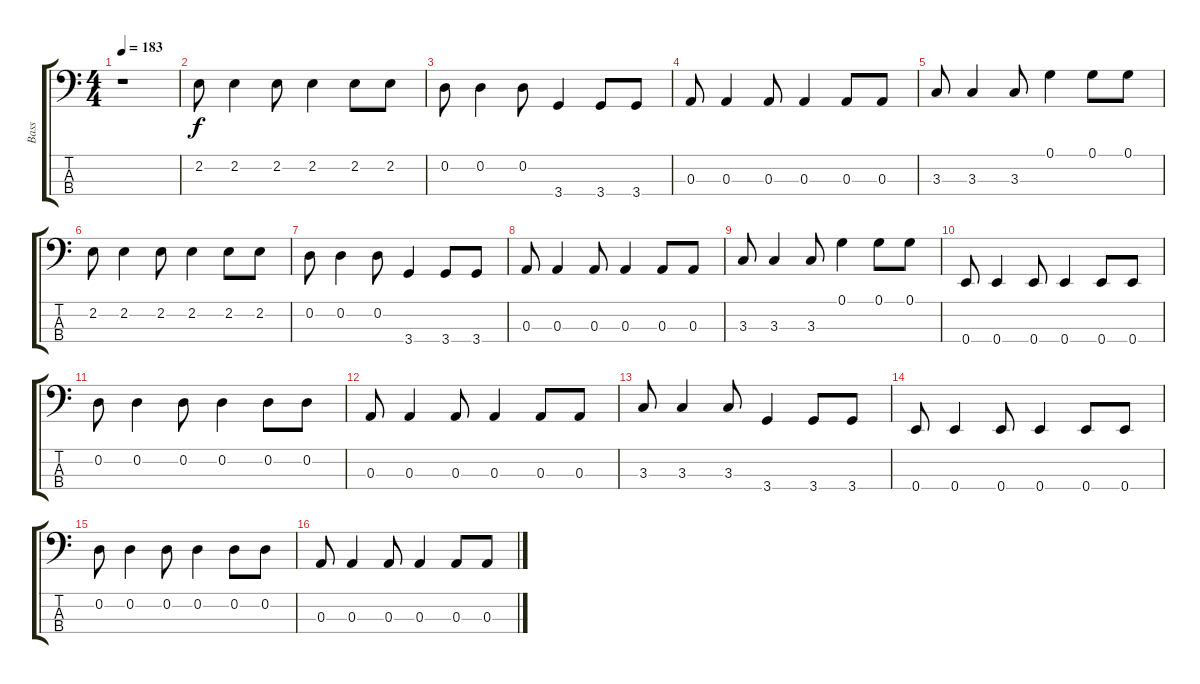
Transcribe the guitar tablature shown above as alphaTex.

\track ("Bass" "Bass") {instrument electricbasspick}
\staff {score tabs}
\tuning (G2 D2 A1 E1) {hide}
\ts (4 4)
\tempo 183
\clef f4
\ks c
r.1{dy f instrument electricbasspick} |
2.2.8 2.2.4 2.2.8 2.2.4 2.2.8 2.2.8 |
0.2.8 0.2.4 0.2.8 3.4.4 3.4.8 3.4.8 |
0.3.8 0.3.4 0.3.8 0.3.4 0.3.8 0.3.8 |
3.3.8 3.3.4 3.3.8 0.1.4 0.1.8 0.1.8 |
2.2.8 2.2.4 2.2.8 2.2.4 2.2.8 2.2.8 |
0.2.8 0.2.4 0.2.8 3.4.4 3.4.8 3.4.8 |
0.3.8 0.3.4 0.3.8 0.3.4 0.3.8 0.3.8 |
3.3.8 3.3.4 3.3.8 0.1.4 0.1.8 0.1.8 |
0.4.8 0.4.4 0.4.8 0.4.4 0.4.8 0.4.8 |
0.2.8 0.2.4 0.2.8 0.2.4 0.2.8 0.2.8 |
0.3.8 0.3.4 0.3.8 0.3.4 0.3.8 0.3.8 |
3.3.8 3.3.4 3.3.8 3.4.4 3.4.8 3.4.8 |
0.4.8 0.4.4 0.4.8 0.4.4 0.4.8 0.4.8 |
0.2.8 0.2.4 0.2.8 0.2.4 0.2.8 0.2.8 |
0.3.8 0.3.4 0.3.8 0.3.4 0.3.8 0.3.8
